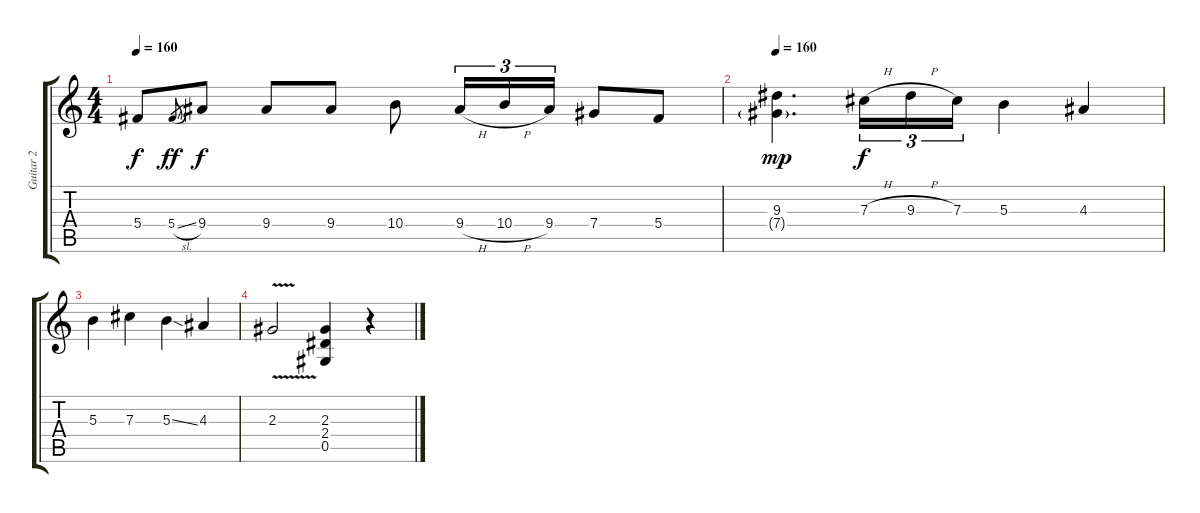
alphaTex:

\track ("Guitar 2" "Guitar 2") {instrument distortionguitar}
\staff {score tabs}
\tuning (Eb4 Bb3 Gb3 Db3 Ab2 Eb2) {hide}
\ts (4 4)
\tempo 160
\clef g2
\ks c
5.4.8{dy f} 5.4{sl}.8{gr dy ff} 9.4.8{dy f} 9.4.8 9.4.8 10.4.8 9.4{h}.16{tu (3 2)} 10.4{h}.16{tu (3 2)} 9.4.16{tu (3 2)} 7.4.8 5.4.8 |
\tempo 90
\tempo 160
(9.3 7.4{g}).4{d dy mp} 7.3{h}.16{tu (3 2) dy f} 9.3{h}.16{tu (3 2)} 7.3.16{tu (3 2)} 5.3.4 4.3.4 |
5.3.4 7.3.4 5.3{ss}.4 4.3.4 |
2.3{v}.2 (2.3 2.4 0.5).4 r.4
